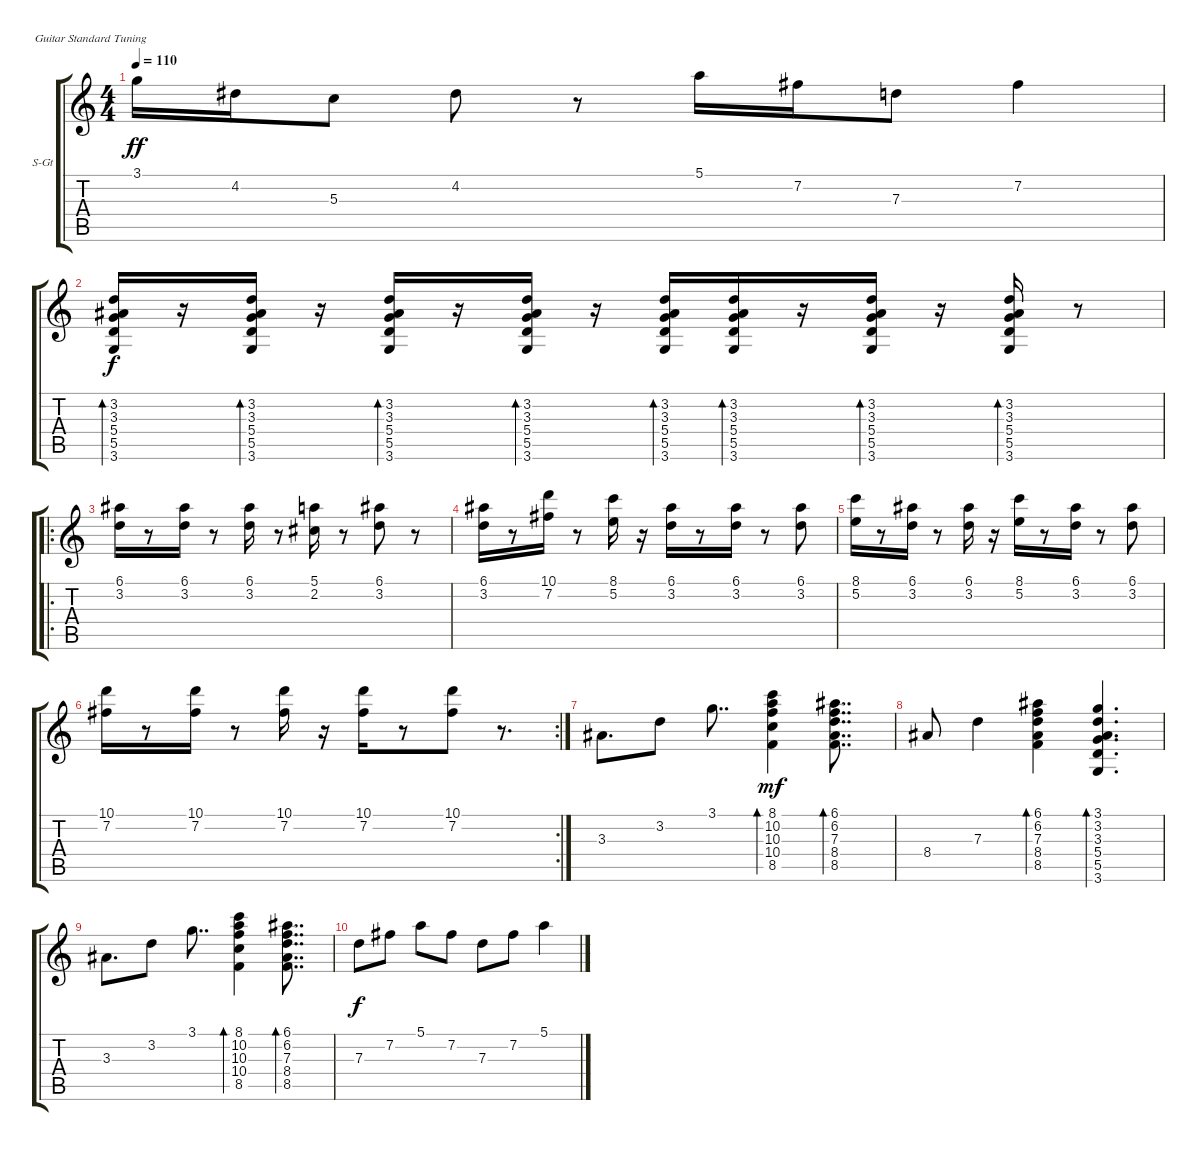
\defaultSystemsLayout 4
\bracketExtendMode groupsimilarinstruments
\firstSystemTrackNameOrientation horizontal
\otherSystemsTrackNameOrientation horizontal
\track ("Steel Guitar" "S-Gt") {instrument acousticguitarsteel}
\staff {score tabs}
\tuning (E4 B3 G3 D3 A2 E2)
\ts (4 4)
\tempo 110
\clef g2
\ks c
3.1.16{dy ff} 4.2.16 5.3.8 4.2.8 r.8 5.1.16 7.2.16 7.3.8 7.2.4 |
(3.6 5.5 5.4 3.3 3.2).16{bd 33 dy f} r.16 (3.6 5.5 5.4 3.3 3.2).16{bd 33} r.16 (3.6 5.5 5.4 3.3 3.2).16{bd 33} r.16 (3.6 5.5 5.4 3.3 3.2).16{bd 33} r.16 (3.6 5.5 5.4 3.3 3.2).16{bd 33} (3.6 5.5 5.4 3.3 3.2).16{bd 33} r.16 (3.6 5.5 5.4 3.3 3.2).16{bd 33} r.16 (3.6 5.5 5.4 3.3 3.2).16{bd 33} r.8 |
\ro
(3.2 6.1).16 r.8 (3.2 6.1).16 r.8 (3.2 6.1).16 r.8 (2.2 5.1).16 r.8 (3.2 6.1).8 r.8 |
(3.2 6.1).16 r.8 (10.1 7.2).16 r.8 (8.1 5.2).16 r.16 (6.1 3.2).16 r.8 (3.2 6.1).16 r.8 (3.2 6.1).8 |
(8.1 5.2).16 r.8 (3.2 6.1).16 r.8 (3.2 6.1).16 r.16 (8.1 5.2).16 r.8 (3.2 6.1).16 r.8 (6.1 3.2).8 |
\rc 2
(10.1 7.2).16 r.8 (10.1 7.2).16 r.8 (10.1 7.2).16 r.16 (10.1 7.2).16 r.8 (10.1 7.2).8 r.8{d} |
3.3.8{d} 3.2.8 3.1.8{dd} (10.3 10.2 8.1 10.4 8.5).4{bd 139 dy mf} (8.5 8.4 7.3 6.2 6.1).8{dd bd 247} |
8.4.8 7.3.4 (8.5 8.4 7.3 6.2 6.1).4{bd 241} (3.6 5.5 5.4 3.3 3.1 3.2).4{d bd 241} |
3.3.8{d} 3.2.8 3.1.8{dd} (10.3 10.2 8.1 10.4 8.5).4{bd 137} (8.5 8.4 7.3 6.2 6.1).8{dd bd 143} |
7.3.8{dy f} 7.2.8 5.1.8 7.2.8 7.3.8 7.2.8 5.1.4
